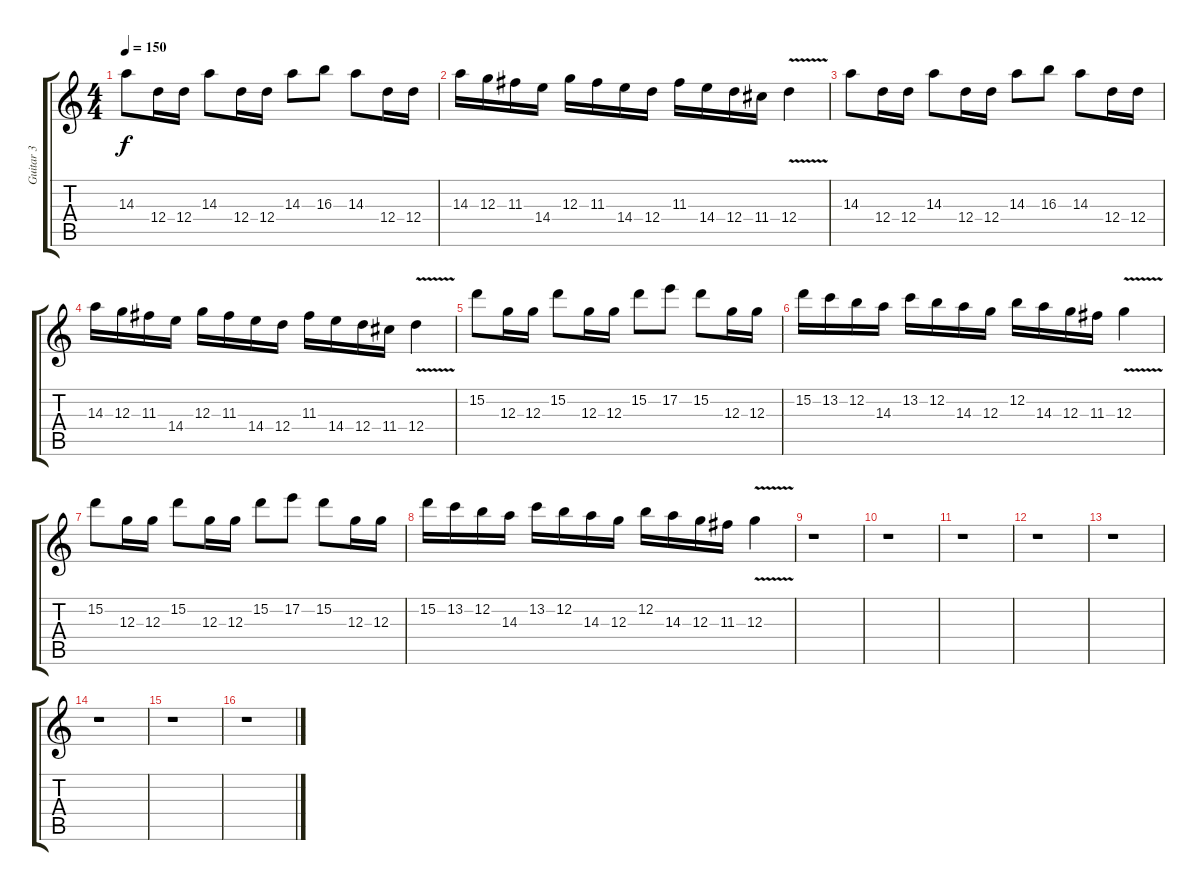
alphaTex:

\track ("Guitar 3" "Guitar 3") {instrument overdrivenguitar}
\staff {score tabs}
\tuning (E4 B3 G3 D3 A2 E2) {hide}
\ts (4 4)
\tempo 150
\clef g2
\ks c
14.3.8{dy f} 12.4.16 12.4.16 14.3.8 12.4.16 12.4.16 14.3.8 16.3.8 14.3.8 12.4.16 12.4.16 |
14.3.16 12.3.16 11.3.16 14.4.16 12.3.16 11.3.16 14.4.16 12.4.16 11.3.16 14.4.16 12.4.16 11.4.16 12.4{v}.4 |
14.3.8 12.4.16 12.4.16 14.3.8 12.4.16 12.4.16 14.3.8 16.3.8 14.3.8 12.4.16 12.4.16 |
14.3.16 12.3.16 11.3.16 14.4.16 12.3.16 11.3.16 14.4.16 12.4.16 11.3.16 14.4.16 12.4.16 11.4.16 12.4{v}.4 |
15.2.8 12.3.16 12.3.16 15.2.8 12.3.16 12.3.16 15.2.8 17.2.8 15.2.8 12.3.16 12.3.16 |
15.2.16 13.2.16 12.2.16 14.3.16 13.2.16 12.2.16 14.3.16 12.3.16 12.2.16 14.3.16 12.3.16 11.3.16 12.3{v}.4 |
15.2.8 12.3.16 12.3.16 15.2.8 12.3.16 12.3.16 15.2.8 17.2.8 15.2.8 12.3.16 12.3.16 |
15.2.16 13.2.16 12.2.16 14.3.16 13.2.16 12.2.16 14.3.16 12.3.16 12.2.16 14.3.16 12.3.16 11.3.16 12.3{v}.4 |
r.1 |
r.1 |
r.1 |
r.1 |
r.1 |
r.1 |
r.1 |
r.1
